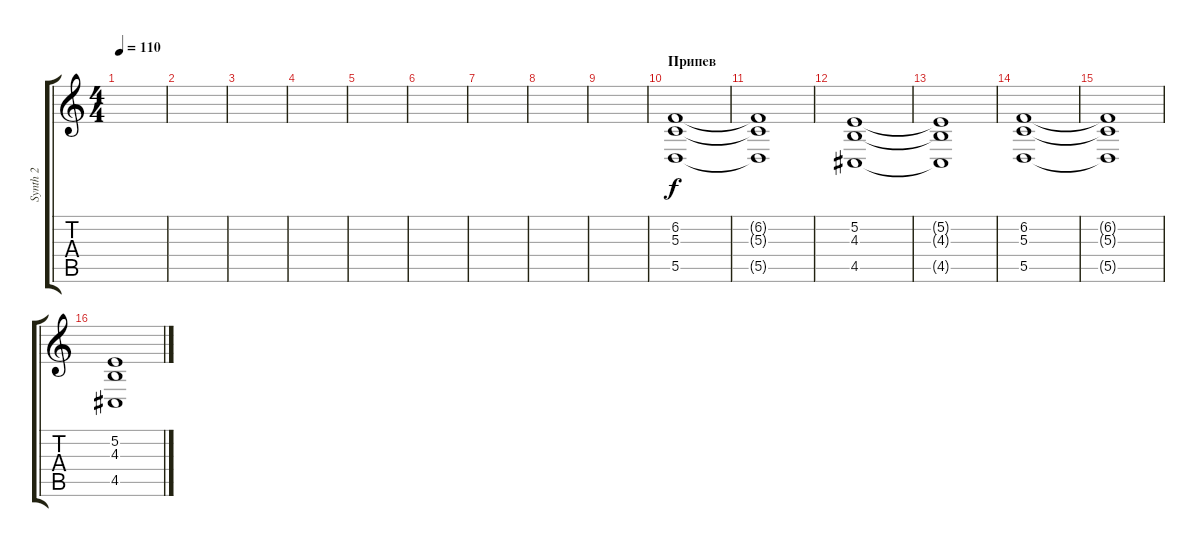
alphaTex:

\track ("Synth 2" "Synth 2") {instrument fx6goblins}
\staff {score tabs}
\tuning (E4 B3 G3 D3 A2 E2) {hide}
\ts (4 4)
\tempo 110
\clef g2
\ks c
|
|
|
|
|
|
|
|
|
\section ("" "Припев")
(6.2 5.3 5.5).1{volume 6} |
(6.2{t} 5.3{t} 5.5{t}).1 |
(5.2 4.3 4.5).1 |
(5.2{t} 4.3{t} 4.5{t}).1 |
(6.2 5.3 5.5).1{volume 8} |
(6.2{t} 5.3{t} 5.5{t}).1 |
(5.2 4.3 4.5).1
